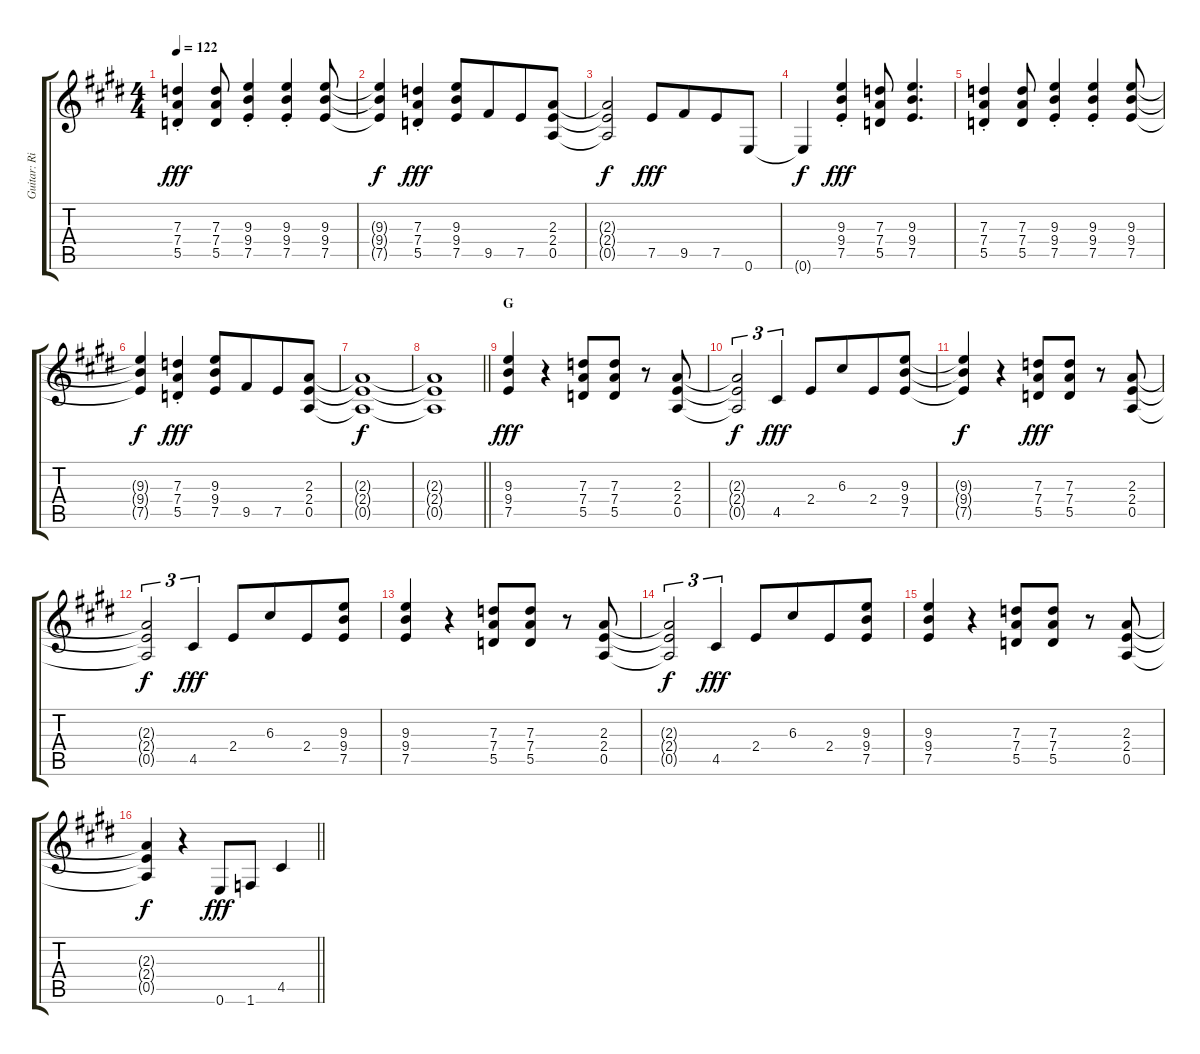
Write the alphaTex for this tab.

\track ("Guitar: Rik" "Guitar: Ri") {instrument distortionguitar}
\staff {score tabs}
\tuning (E4 B3 G3 D3 A2 E2) {hide}
\ts (4 4)
\tempo 122
\clef g2
\ks e
(7.3{st} 7.4{st} 5.5{st}).4{dy fff} (7.3 7.4 5.5).8 (9.3{st} 9.4{st} 7.5{st}).4 (9.3{st} 9.4{st} 7.5{st}).4 (9.3 9.4 7.5).8 |
(9.3{t} 9.4{t} 7.5{t}).4{dy f} (7.3{st} 7.4{st} 5.5{st}).4{dy fff} (9.3 9.4 7.5).8 9.5.8{beam merge} 7.5.8 (2.3 2.4 0.5).8 |
(2.3{t} 2.4{t} 0.5{t}).2{dy f} 7.5.8{dy fff} 9.5.8{beam merge} 7.5.8 0.6.8 |
0.6{t}.4{dy f} (9.3{st} 9.4{st} 7.5{st}).4{dy fff} (7.3 7.4 5.5).8 (9.3 9.4 7.5).4{d} |
(7.3{st} 7.4{st} 5.5{st}).4 (7.3 7.4 5.5).8 (9.3{st} 9.4{st} 7.5{st}).4 (9.3{st} 9.4{st} 7.5{st}).4 (9.3 9.4 7.5).8 |
(9.3{t} 9.4{t} 7.5{t}).4{dy f} (7.3{st} 7.4{st} 5.5{st}).4{dy fff} (9.3 9.4 7.5).8 9.5.8{beam merge} 7.5.8 (2.3 2.4 0.5).8 |
(2.3{t} 2.4{t} 0.5{t}).1{dy f} |
\barLineRight lightlight
(2.3{t} 2.4{t} 0.5{t}).1 |
\section ("" "G")
(9.3 9.4 7.5).4{dy fff} r.4 (7.3 7.4 5.5).8 (7.3 7.4 5.5).8 r.8 (2.3 2.4 0.5).8 |
(2.3{t} 2.4{t} 0.5{t}).2{tu (3 2) dy f} 4.5.4{tu (3 2) dy fff beam merge} 2.4.8 6.3.8{beam merge} 2.4.8 (9.3 9.4 7.5).8 |
(9.3{t} 9.4{t} 7.5{t}).4{dy f} r.4 (7.3 7.4 5.5).8{dy fff} (7.3 7.4 5.5).8 r.8 (2.3 2.4 0.5).8 |
(2.3{t} 2.4{t} 0.5{t}).2{tu (3 2) dy f} 4.5.4{tu (3 2) dy fff beam merge} 2.4.8 6.3.8{beam merge} 2.4.8 (9.3 9.4 7.5).8 |
(9.3 9.4 7.5).4 r.4 (7.3 7.4 5.5).8 (7.3 7.4 5.5).8 r.8 (2.3 2.4 0.5).8 |
(2.3{t} 2.4{t} 0.5{t}).2{tu (3 2) dy f} 4.5.4{tu (3 2) dy fff beam merge} 2.4.8 6.3.8{beam merge} 2.4.8 (9.3 9.4 7.5).8 |
(9.3 9.4 7.5).4 r.4 (7.3 7.4 5.5).8 (7.3 7.4 5.5).8 r.8 (2.3 2.4 0.5).8 |
\barLineRight lightlight
(2.3{t} 2.4{t} 0.5{t}).4{dy f} r.4{beam merge} 0.6.8{dy fff} 1.6.8{beam merge} 4.5.4
